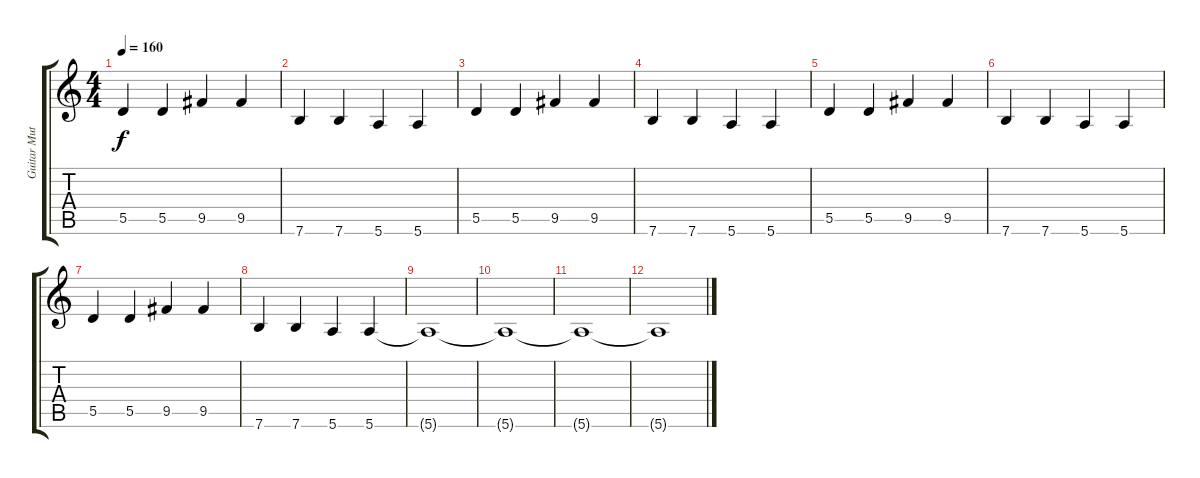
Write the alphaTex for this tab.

\track ("Guitar Muted" "Guitar Mut") {instrument electricguitarmuted}
\staff {score tabs}
\tuning (E4 B3 G3 D3 A2 E2) {hide}
\ts (4 4)
\tempo 160
\clef g2
\ks c
5.5.4{dy f} 5.5.4 9.5.4 9.5.4 |
7.6.4 7.6.4 5.6.4 5.6.4 |
5.5.4 5.5.4 9.5.4 9.5.4 |
7.6.4 7.6.4 5.6.4 5.6.4 |
5.5.4 5.5.4 9.5.4 9.5.4 |
7.6.4 7.6.4 5.6.4 5.6.4 |
5.5.4 5.5.4 9.5.4 9.5.4 |
7.6.4 7.6.4 5.6.4 5.6.4 |
5.6{t}.1 |
5.6{t}.1 |
5.6{t}.1 |
5.6{t}.1
